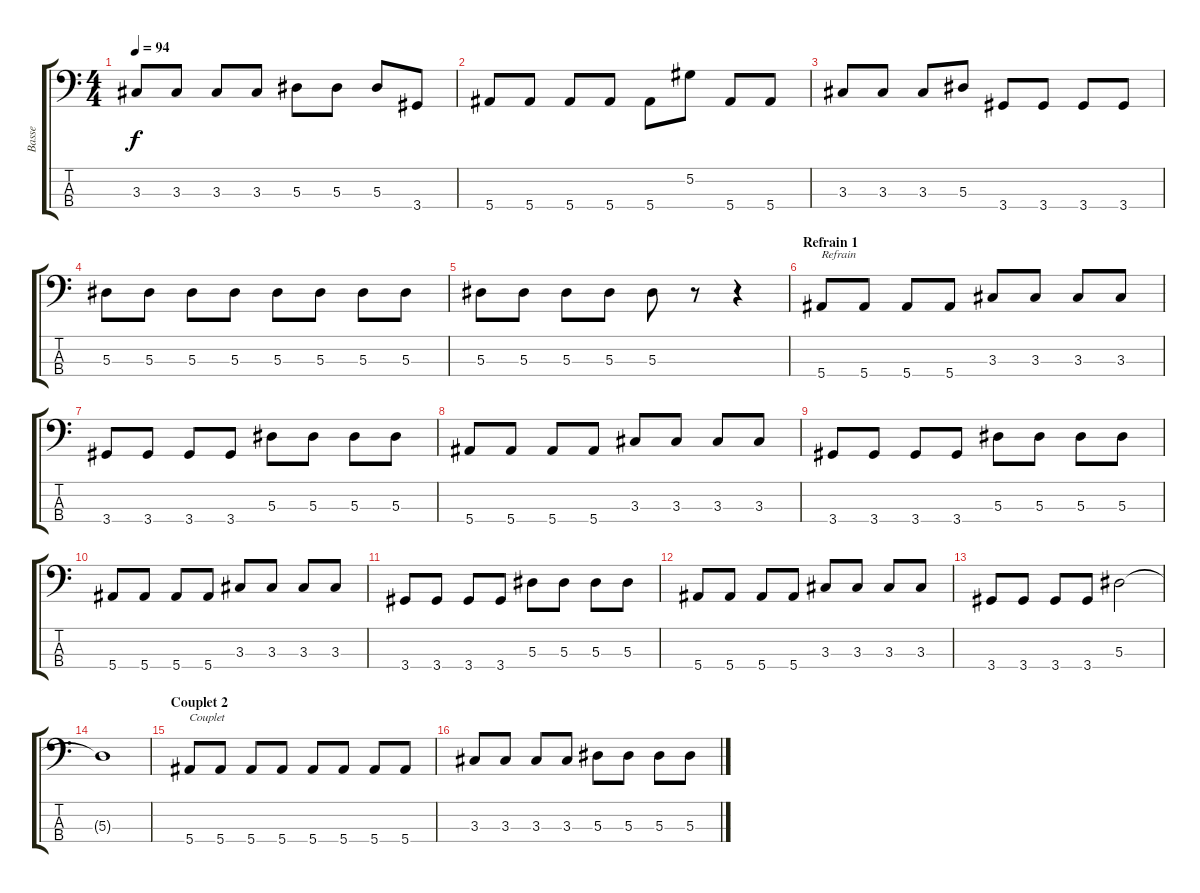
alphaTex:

\track ("Basse" "Basse") {instrument electricbassfinger}
\staff {score tabs}
\tuning (Ab2 Eb2 Bb1 F1) {hide}
\ts (4 4)
\tempo 94
\clef f4
\ks c
3.3.8{dy f} 3.3.8 3.3.8 3.3.8 5.3.8 5.3.8 5.3.8 3.4.8 |
5.4.8 5.4.8 5.4.8 5.4.8 5.4.8 5.2.8 5.4.8 5.4.8 |
3.3.8 3.3.8 3.3.8 5.3.8 3.4.8 3.4.8 3.4.8 3.4.8 |
5.3.8 5.3.8 5.3.8 5.3.8 5.3.8 5.3.8 5.3.8 5.3.8 |
5.3.8 5.3.8 5.3.8 5.3.8 5.3.8 r.8 r.4 |
\section ("" "Refrain 1")
5.4.8{txt "Refrain"} 5.4.8 5.4.8 5.4.8 3.3.8 3.3.8 3.3.8 3.3.8 |
3.4.8 3.4.8 3.4.8 3.4.8 5.3.8 5.3.8 5.3.8 5.3.8 |
5.4.8 5.4.8 5.4.8 5.4.8 3.3.8 3.3.8 3.3.8 3.3.8 |
3.4.8 3.4.8 3.4.8 3.4.8 5.3.8 5.3.8 5.3.8 5.3.8 |
5.4.8 5.4.8 5.4.8 5.4.8 3.3.8 3.3.8 3.3.8 3.3.8 |
3.4.8 3.4.8 3.4.8 3.4.8 5.3.8 5.3.8 5.3.8 5.3.8 |
5.4.8 5.4.8 5.4.8 5.4.8 3.3.8 3.3.8 3.3.8 3.3.8 |
3.4.8 3.4.8 3.4.8 3.4.8 5.3.2 |
5.3{t}.1 |
\section ("" "Couplet 2")
5.4.8{txt "Couplet"} 5.4.8 5.4.8 5.4.8 5.4.8 5.4.8 5.4.8 5.4.8 |
3.3.8 3.3.8 3.3.8 3.3.8 5.3.8 5.3.8 5.3.8 5.3.8
